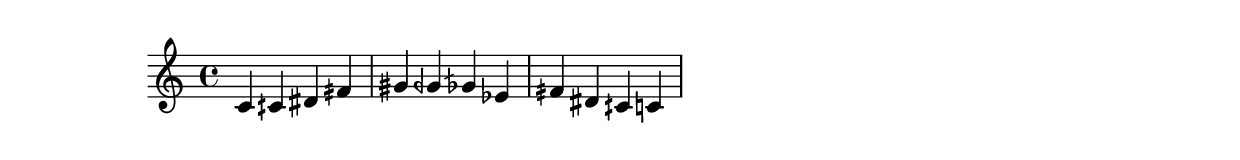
%% Do not edit this file; it is auto-generated from input/new
%% This file is in the public domain.
\version "2.11.62"
\header {
  texidoces = "
El «Makam» es un tipo de melodía de Turquía que
utiliza intervalos microtonales de 1/9 de tono.  Consulte el
archivo de inicio @code{makam.ly} (véase el 'Manual de
aprendizaje @version{}, 4.6.3 Otras fuentes de información' para
averiguar la situación de este archivo) para ver detalles de los
nombres de las notas y las alteraciones.

"
  doctitlees = "El «Makam»"

  lsrtags = "pitches,world-music"
  texidoc = "Makam is a type of melody from Turkey using 1/9th-tone
microtonal alterations.  Consult the initialization file
@code{makam.ly} (see the `Learning Manual @version{},
4.6.3 Other sources of information' for the location of this file)
for details of pitch names and alterations."
  doctitle = "Makam example"
} % begin verbatim


% Initialize makam settings
\include "makam.ly"

\relative c' {
  \set Staff.keySignature = #`((3 . ,BAKIYE) (6 . ,(- KOMA)))
  c4 cc db fk
  gbm4 gfc gfb efk
  fk4 db cc c
}
